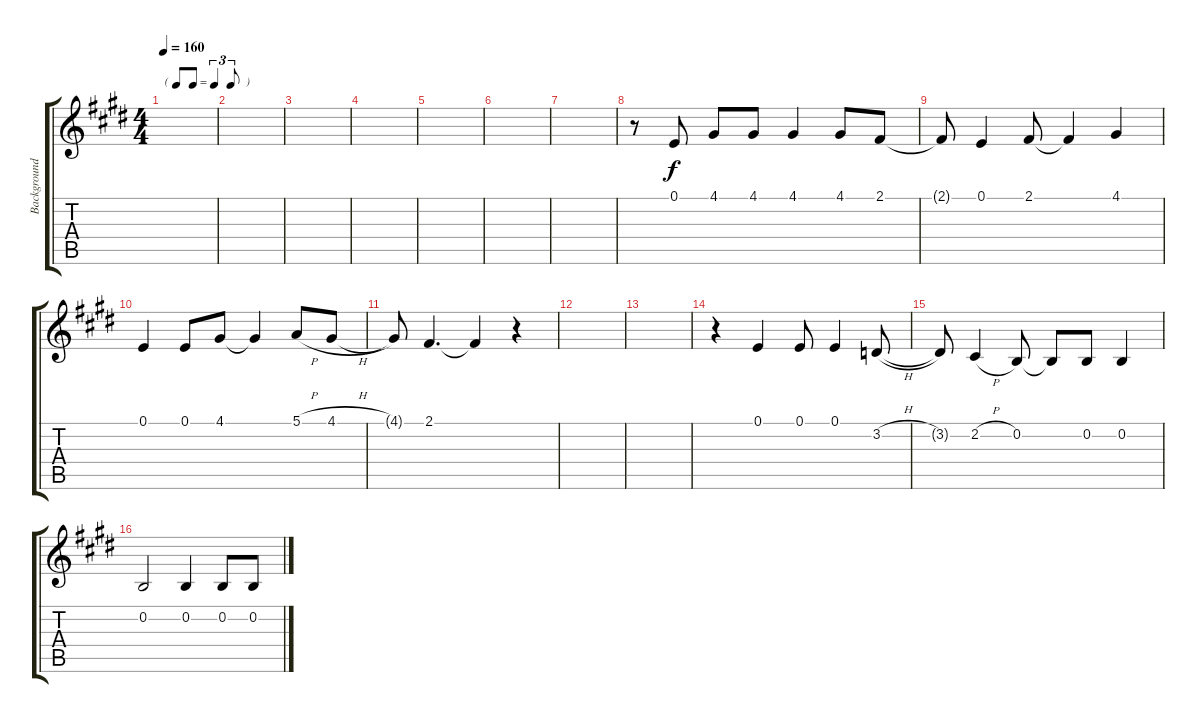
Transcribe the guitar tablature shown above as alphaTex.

\track ("Background Vocals" "Background") {instrument flute}
\staff {score tabs}
\tuning (E4 B3 G3 D3 A2 E2) {hide}
\ts (4 4)
\tf triplet8th
\tempo 160
\clef g2
\ks e
|
|
|
|
|
|
|
r.8 0.1.8 4.1.8 4.1.8 4.1.4 4.1.8 2.1.8 |
2.1{t}.8 0.1.4 2.1.8 2.1{t}.4 4.1.4 |
0.1.4 0.1.8 4.1.8 4.1{t}.4 5.1{h}.8 4.1{h}.8 |
4.1{t}.8 2.1.4{d} 2.1{t}.4 r.4 |
|
|
r.4 0.1.4 0.1.8 0.1.4 3.2{h}.8 |
3.2{t}.8 2.2{h}.4 0.2.8 0.2{t}.8 0.2.8 0.2.4 |
0.2.2 0.2.4 0.2.8 0.2.8
